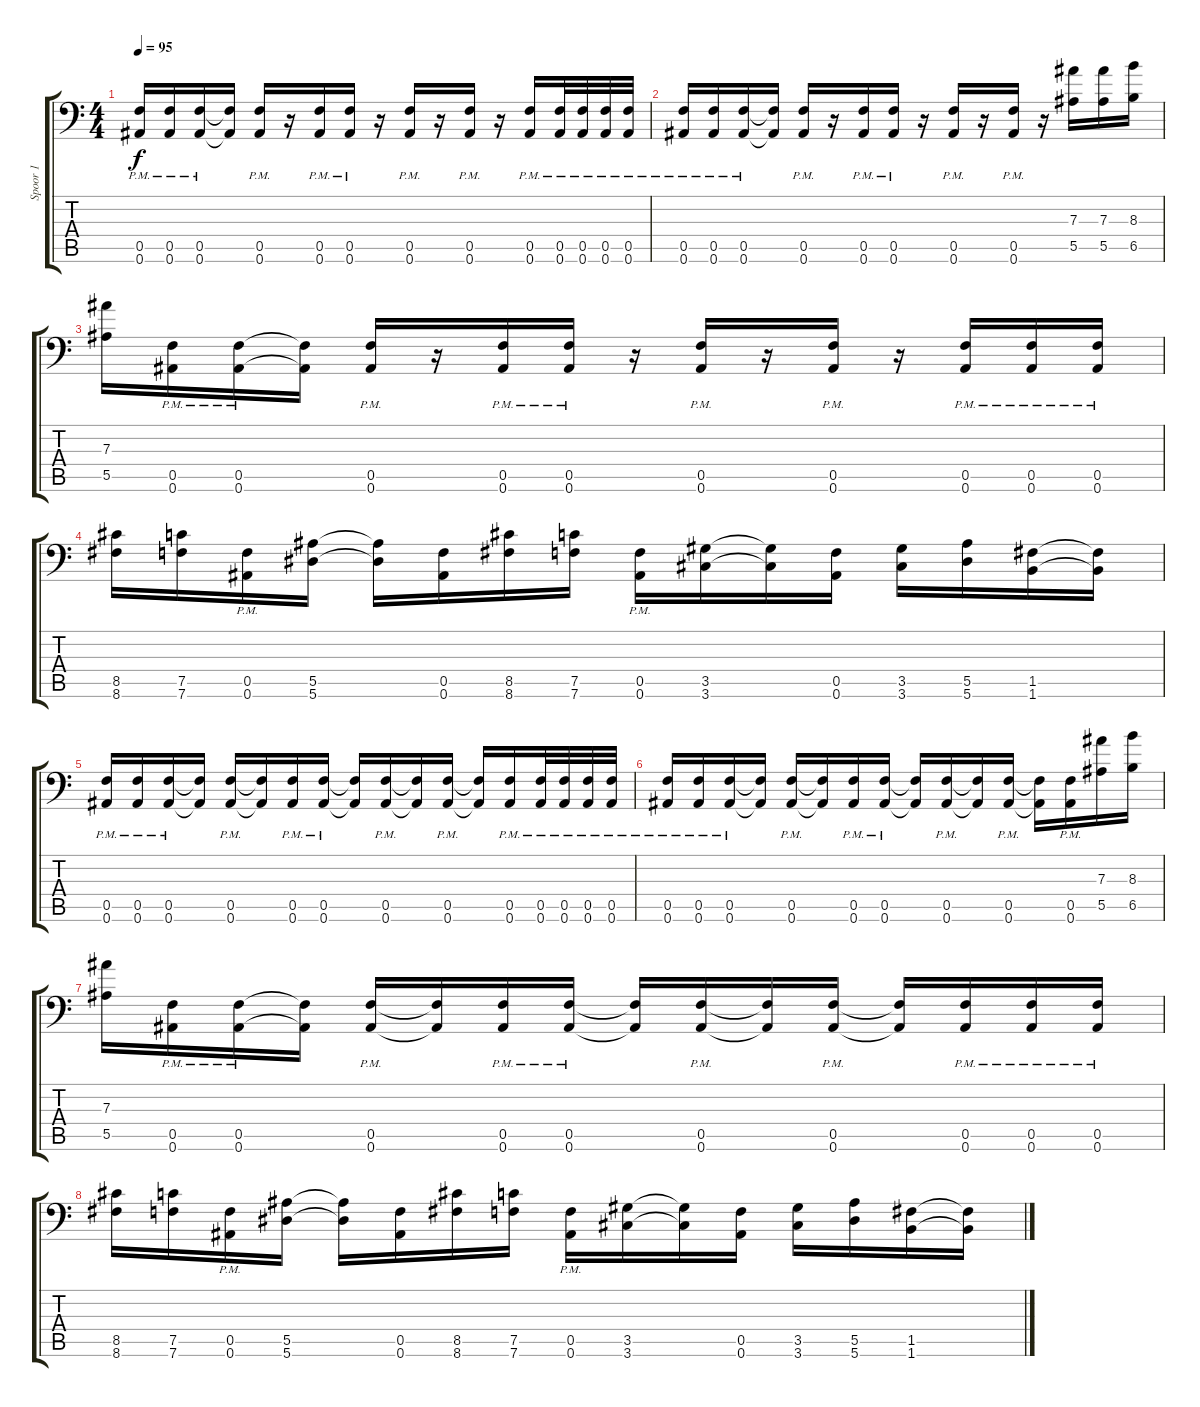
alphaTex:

\track ("Spoor 1" "Spoor 1") {instrument distortionguitar}
\staff {score tabs}
\tuning (C4 G3 Eb3 Bb2 F2 Bb1) {hide}
\ts (4 4)
\tempo 95
\clef f4
\ks c
(0.5{pm} 0.6{pm}).16{dy f} (0.5{pm} 0.6{pm}).16 (0.5{pm} 0.6{pm}).16 (0.5{t} 0.6{t}).16 (0.5{pm} 0.6{pm}).16 r.16 (0.5{pm} 0.6{pm}).16 (0.5{pm} 0.6{pm}).16 r.16 (0.5{pm} 0.6{pm}).16 r.16 (0.5{pm} 0.6{pm}).16 r.16 (0.5{pm} 0.6{pm}).16 (0.5{pm} 0.6{pm}).32 (0.5{pm} 0.6{pm}).32 (0.5{pm} 0.6{pm}).32 (0.5{pm} 0.6{pm}).32 |
(0.5{pm} 0.6{pm}).16 (0.5{pm} 0.6{pm}).16 (0.5{pm} 0.6{pm}).16 (0.5{t} 0.6{t}).16 (0.5{pm} 0.6{pm}).16 r.16 (0.5{pm} 0.6{pm}).16 (0.5{pm} 0.6{pm}).16 r.16 (0.5{pm} 0.6{pm}).16 r.16 (0.5{pm} 0.6{pm}).16 r.16 (7.3 5.5).16 (7.3 5.5).16 (8.3 6.5).16 |
(7.3 5.5).16 (0.5{pm} 0.6{pm}).16 (0.5{pm} 0.6{pm}).16 (0.5{t} 0.6{t}).16 (0.5{pm} 0.6{pm}).16 r.16 (0.5{pm} 0.6{pm}).16 (0.5{pm} 0.6{pm}).16 r.16 (0.5{pm} 0.6{pm}).16 r.16 (0.5{pm} 0.6{pm}).16 r.16 (0.5{pm} 0.6{pm}).16 (0.5{pm} 0.6{pm}).16 (0.5{pm} 0.6{pm}).16 |
(8.5 8.6).16 (7.5 7.6).16 (0.5{pm} 0.6{pm}).16 (5.5 5.6).16 (5.5{t} 5.6{t}).16 (0.5 0.6).16 (8.5 8.6).16 (7.5 7.6).16 (0.5{pm} 0.6{pm}).16 (3.5 3.6).16 (3.5{t} 3.6{t}).16 (0.5 0.6).16 (3.5 3.6).16 (5.5 5.6).16 (1.5 1.6).16 (1.5{t} 1.6{t}).16 |
(0.5{pm} 0.6{pm}).16 (0.5{pm} 0.6{pm}).16 (0.5{pm} 0.6{pm}).16 (0.5{t} 0.6{t}).16 (0.5{pm} 0.6{pm}).16 (0.5{t} 0.6{t}).16 (0.5{pm} 0.6{pm}).16 (0.5{pm} 0.6{pm}).16 (0.5{t} 0.6{t}).16 (0.5{pm} 0.6{pm}).16 (0.5{t} 0.6{t}).16 (0.5{pm} 0.6{pm}).16 (0.5{t} 0.6{t}).16 (0.5{pm} 0.6{pm}).16 (0.5{pm} 0.6{pm}).32 (0.5{pm} 0.6{pm}).32 (0.5{pm} 0.6{pm}).32 (0.5{pm} 0.6{pm}).32 |
(0.5{pm} 0.6{pm}).16 (0.5{pm} 0.6{pm}).16 (0.5{pm} 0.6{pm}).16 (0.5{t} 0.6{t}).16 (0.5{pm} 0.6{pm}).16 (0.5{t} 0.6{t}).16 (0.5{pm} 0.6{pm}).16 (0.5{pm} 0.6{pm}).16 (0.5{t} 0.6{t}).16 (0.5{pm} 0.6{pm}).16 (0.5{t} 0.6{t}).16 (0.5{pm} 0.6{pm}).16 (0.5{t} 0.6{t}).16 (0.5{pm} 0.6{pm}).16 (7.3 5.5).16 (8.3 6.5).16 |
(7.3 5.5).16 (0.5{pm} 0.6{pm}).16 (0.5{pm} 0.6{pm}).16 (0.5{t} 0.6{t}).16 (0.5{pm} 0.6{pm}).16 (0.5{t} 0.6{t}).16 (0.5{pm} 0.6{pm}).16 (0.5{pm} 0.6{pm}).16 (0.5{t} 0.6{t}).16 (0.5{pm} 0.6{pm}).16 (0.5{t} 0.6{t}).16 (0.5{pm} 0.6{pm}).16 (0.5{t} 0.6{t}).16 (0.5{pm} 0.6{pm}).16 (0.5{pm} 0.6{pm}).16 (0.5{pm} 0.6{pm}).16 |
(8.5 8.6).16 (7.5 7.6).16 (0.5{pm} 0.6{pm}).16 (5.5 5.6).16 (5.5{t} 5.6{t}).16 (0.5 0.6).16 (8.5 8.6).16 (7.5 7.6).16 (0.5{pm} 0.6{pm}).16 (3.5 3.6).16 (3.5{t} 3.6{t}).16 (0.5 0.6).16 (3.5 3.6).16 (5.5 5.6).16 (1.5 1.6).16 (1.5{t} 1.6{t}).16
